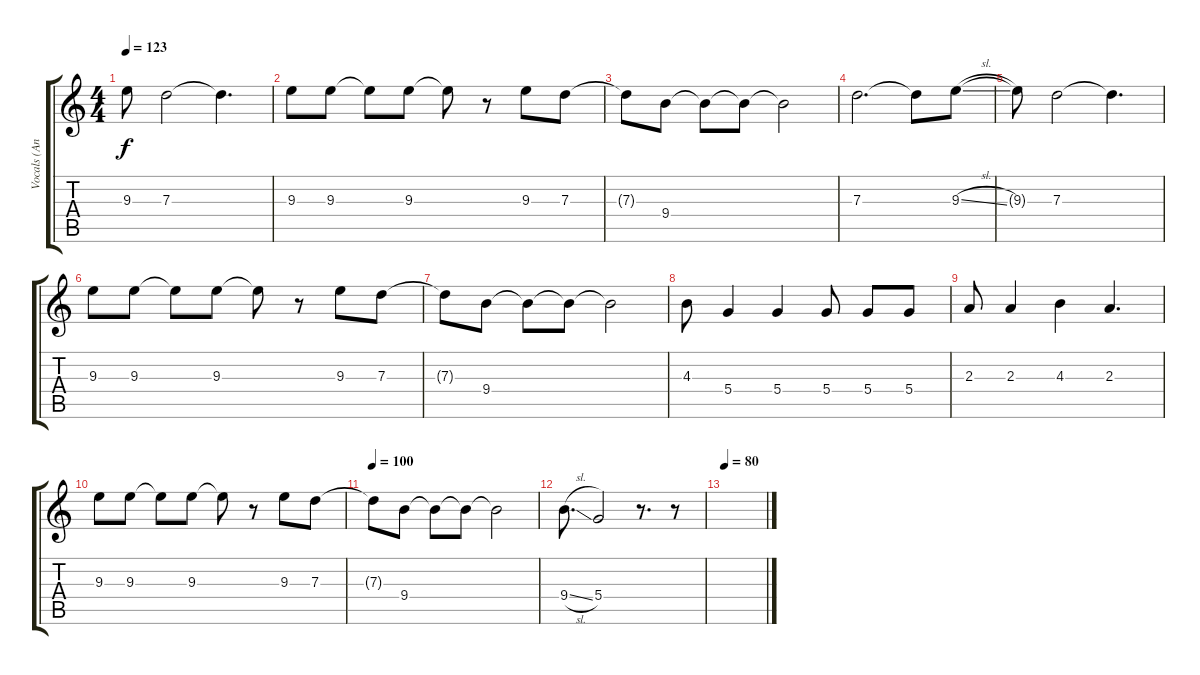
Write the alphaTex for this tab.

\track ("Vocals (Anthony Kiedis)" "Vocals (An") {instrument distortionguitar}
\staff {score tabs}
\tuning (E4 B3 G3 D3 A2 E2) {hide}
\ts (4 4)
\tempo 123
\clef g2
\ks c
9.3{t}.8{dy f} 7.3.2 7.3{t}.4{d} |
9.3.8 9.3.8 9.3{t}.8 9.3.8 9.3{t}.8 r.8 9.3.8 7.3.8 |
7.3{t}.8 9.4.8 9.4{t}.8 9.4{t}.8 9.4{t}.2 |
7.3.2{d} 7.3{t}.8 9.3{sl}.8 |
9.3{t}.8 7.3.2 7.3{t}.4{d} |
9.3.8 9.3.8 9.3{t}.8 9.3.8 9.3{t}.8 r.8 9.3.8 7.3.8 |
7.3{t}.8 9.4.8 9.4{t}.8 9.4{t}.8 9.4{t}.2 |
4.3.8 5.4.4 5.4.4 5.4.8 5.4.8 5.4.8 |
2.3.8 2.3.4 4.3.4 2.3.4{d} |
9.3.8 9.3.8 9.3{t}.8 9.3.8 9.3{t}.8 r.8 9.3.8 7.3.8 |
\tempo 100
7.3{t}.8 9.4.8 9.4{t}.8 9.4{t}.8 9.4{t}.2 |
9.4{sl}.8{d} 5.4.2 r.8{d} r.8 |
\tempo 80
